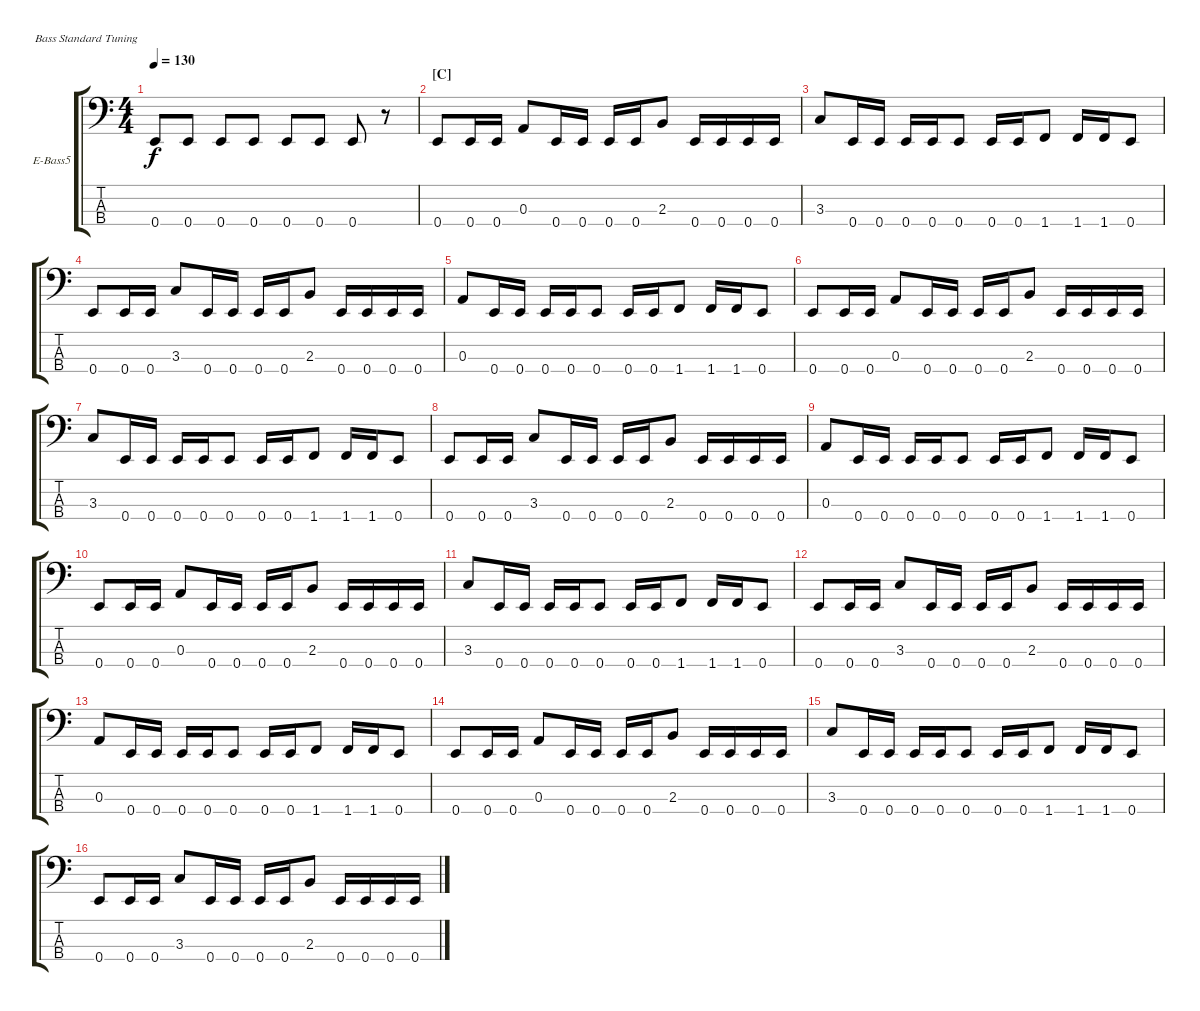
\defaultSystemsLayout 4
\bracketExtendMode groupsimilarinstruments
\firstSystemTrackNameOrientation horizontal
\otherSystemsTrackNameOrientation horizontal
\track ("Trujillo" "E-Bass5") {instrument electricbassfinger}
\staff {score tabs}
\tuning (G2 D2 A1 E1)
\ts (4 4)
\tempo 130
\clef f4
\ks c
0.4.8{dy f} 0.4.8 0.4.8 0.4.8 0.4.8 0.4.8 0.4.8 r.8 |
\section ("C" "")
0.4.8 0.4.16 0.4.16 0.3.8 0.4.16 0.4.16 0.4.16 0.4.16 2.3.8 0.4.16 0.4.16 0.4.16 0.4.16 |
3.3.8 0.4.16 0.4.16 0.4.16 0.4.16 0.4.8 0.4.16 0.4.16 1.4.8 1.4.16 1.4.16 0.4.8 |
0.4.8 0.4.16 0.4.16 3.3.8 0.4.16 0.4.16 0.4.16 0.4.16 2.3.8 0.4.16 0.4.16 0.4.16 0.4.16 |
0.3.8 0.4.16 0.4.16 0.4.16 0.4.16 0.4.8 0.4.16 0.4.16 1.4.8 1.4.16 1.4.16 0.4.8 |
0.4.8 0.4.16 0.4.16 0.3.8 0.4.16 0.4.16 0.4.16 0.4.16 2.3.8 0.4.16 0.4.16 0.4.16 0.4.16 |
3.3.8 0.4.16 0.4.16 0.4.16 0.4.16 0.4.8 0.4.16 0.4.16 1.4.8 1.4.16 1.4.16 0.4.8 |
0.4.8 0.4.16 0.4.16 3.3.8 0.4.16 0.4.16 0.4.16 0.4.16 2.3.8 0.4.16 0.4.16 0.4.16 0.4.16 |
0.3.8 0.4.16 0.4.16 0.4.16 0.4.16 0.4.8 0.4.16 0.4.16 1.4.8 1.4.16 1.4.16 0.4.8 |
0.4.8 0.4.16 0.4.16 0.3.8 0.4.16 0.4.16 0.4.16 0.4.16 2.3.8 0.4.16 0.4.16 0.4.16 0.4.16 |
3.3.8 0.4.16 0.4.16 0.4.16 0.4.16 0.4.8 0.4.16 0.4.16 1.4.8 1.4.16 1.4.16 0.4.8 |
0.4.8 0.4.16 0.4.16 3.3.8 0.4.16 0.4.16 0.4.16 0.4.16 2.3.8 0.4.16 0.4.16 0.4.16 0.4.16 |
0.3.8 0.4.16 0.4.16 0.4.16 0.4.16 0.4.8 0.4.16 0.4.16 1.4.8 1.4.16 1.4.16 0.4.8 |
0.4.8 0.4.16 0.4.16 0.3.8 0.4.16 0.4.16 0.4.16 0.4.16 2.3.8 0.4.16 0.4.16 0.4.16 0.4.16 |
3.3.8 0.4.16 0.4.16 0.4.16 0.4.16 0.4.8 0.4.16 0.4.16 1.4.8 1.4.16 1.4.16 0.4.8 |
0.4.8 0.4.16 0.4.16 3.3.8 0.4.16 0.4.16 0.4.16 0.4.16 2.3.8 0.4.16 0.4.16 0.4.16 0.4.16
